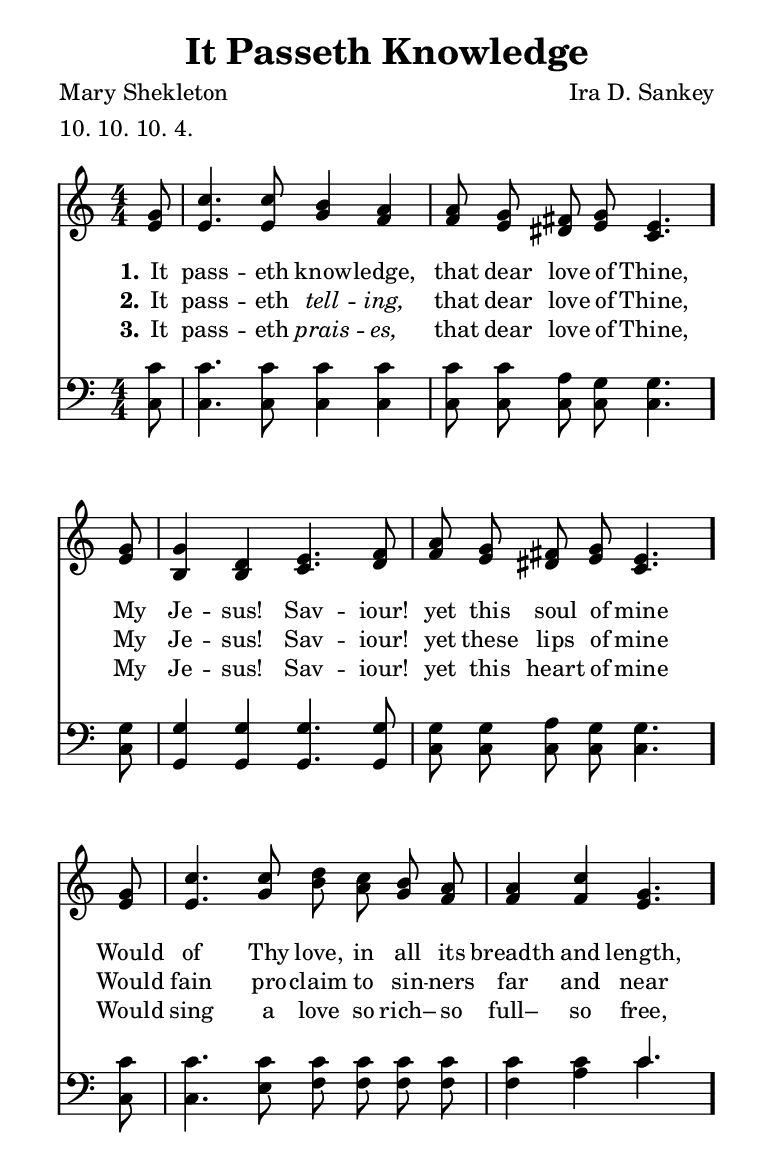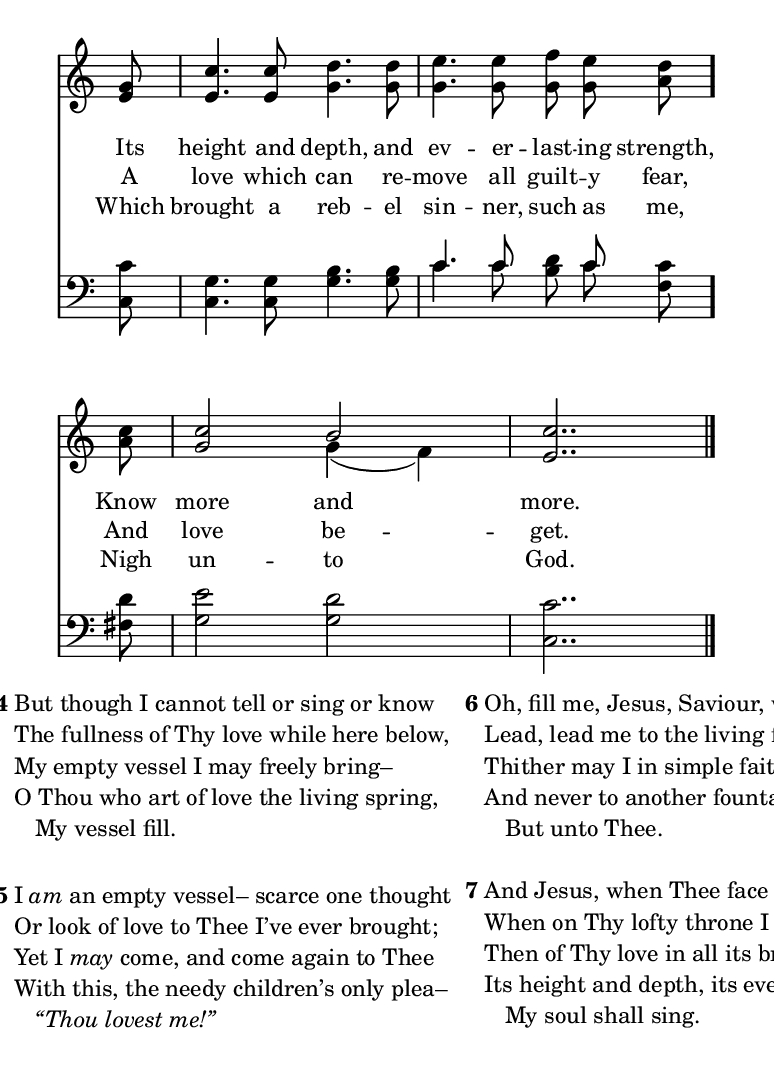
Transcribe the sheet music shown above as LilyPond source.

\include "common/global.ily"
\paper {
  \include "common/paper.ily"
  score-markup-spacing.padding = 2
  score-markup-spacing.basic-distance = 2
}

\header{
  hymnnumber = "229"
  title = "It Passeth Knowledge"
  tunename = ""
  meter = "10. 10. 10. 4."
  poet = "Mary Shekleton"
  composer = "Ira D. Sankey"
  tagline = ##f
}

global = {
  \include "common/overrides.ily"
  \override Staff.TimeSignature.style = #'numbered
  \time 4/4
  \override Score.MetronomeMark.transparent = ##t % hide all fermata changes too
  \tempo 4=80
  \key c \major
  \partial 8
  \autoBeamOff
}

patternA = { c8 | c4. c8 c4 c | c8 c c c c4. }
patternB = { c8 | c4 c c4. c8 | c c c c c4. }
patternC = { c8 | c4. c8 c c c c | c4 c c4. }
patternD = { c8 | c4. c8 c4. c8 | c4. c8 c c c }
patternE = { c8 | c2 c2 | c2.. }

notesSoprano = {
\global
\relative c'' {

  g8 | c4. c8 b4 a | a8 g fis g e4.
  g8 | g4 d e4. f8 | a g fis g e4.
  g8 | c4. c8 d c b a | a4 c g4. \eogbreak
  g8 | c4. c8 d4. d8 | e4. e8 f e d
  c8 | c2 b2 | c2..

  \bar "|."

}
}

notesAlto = {
\global
\relative e' {

  \changePitch \patternA { e | e e g f | f e dis e c }
  \changePitch \patternB { e | b b c d | f e dis e c }
  \changePitch \patternC { e | e g b a g f | f f e }
  \changePitch \patternD { e | e e g g | g g g g a }
  a8 | g2 g4( f) e2..

}
}

notesTenor = {
\global
\relative a {

  \changePitch \patternA { c | c c c c | c c a g g }
  \changePitch \patternB { g | g g g g | g g a g g }
  \changePitch \patternC { c | c c c c c c | c c c }
  \changePitch \patternD { c | g g b b | c c d c c }
  \changePitch \patternE { d | e d | c }

}
}

notesBass = {
\global
\relative f {

  \changePitch \patternA { c | c c c c | c c c c c }
  \changePitch \patternB { c | g g g g | c c c c c }
  \changePitch \patternC { c | c e f f f f | f a c }
  \changePitch \patternD { c, | c c g' g | c c b c f, }
  \changePitch \patternE { fis | g g | c, }

}
}

wordsA = \lyricmode {
\set stanza = "1."

It pass -- eth know -- ledge, that dear love of Thine, \bar "."
My Je -- sus! Sav -- iour! yet this soul of mine \bar "."
Would of Thy love, in all its breadth and length, \bar "."
Its height and depth, and ev -- er -- last -- ing strength, \bar "."
Know more and more. \bar "."

}

wordsB = \lyricmode {
\set stanza = "2."

It pass -- eth \italicsOn tell -- ing, \italicsOff that dear love of Thine,
My Je -- sus! Sav -- iour! yet these lips of mine
Would fain pro -- claim to sin -- ners far and near
A love which can re -- move all guilt -- y fear,
And love be -- get.

}

wordsC = \lyricmode {
\set stanza = "3."

It pass -- eth \italicsOn prais -- es, \italicsOff that dear love of Thine,
My Je -- sus! Sav -- iour! yet this heart of mine
Would sing a love so rich– so full– so free,
Which brought a reb -- el sin -- ner, such as me,
Nigh un -- to God.

}

wordsD = \markuplist {

\line { But though I cannot tell or sing or know }
\line { The fullness of Thy love while here below, }
\line { My empty vessel I may freely bring– }
\line { O Thou who art of love the living spring, }
\line { { \hspace #2 } My vessel fill. }

}

wordsE = \markuplist {

\line { I \italic am an empty vessel– scarce one thought }
\line { Or look of love to Thee I’ve ever brought; }
\line { Yet I \italic may come, and come again to Thee }
\line { With this, the needy children’s only plea– }
% `\italic { }` would get stripped in getlyrics
\line { { \hspace #2 } \italic “Thou \italic lovest \italic me!” }

}

wordsF = \markuplist {

\line { Oh, fill me, Jesus, Saviour, with Thy love; }
\line { Lead, lead me to the living fount above! }
\line { Thither may I in simple faith draw nigh }
\line { And never to another fountain fly, }
\line { { \hspace #2 } But unto Thee. }

}

wordsG = \markuplist {

\line { And Jesus, when Thee face to face I see, }
\line { When on Thy lofty throne I sit with Thee; }
\line { Then of Thy love in all its breadth and length, }
\line { Its height and depth, its everlasting strength, }
\line { { \hspace #2 } My soul shall sing. }

}

\score {
  \context ChoirStaff <<
    \context Staff = upper <<
      \set Staff.autoBeaming = ##f
      \set ChoirStaff.systemStartDelimiter = #'SystemStartBar
      \set ChoirStaff.printPartCombineTexts = ##f
      \partcombine #'(2 . 9) \notesSoprano \notesAlto
      \context NullVoice = sopranos { \voiceOne << \notesSoprano >> }
      \context NullVoice = altos { \voiceTwo << \notesAlto >> }
      \context Lyrics = one   \lyricsto sopranos \wordsA
      \context Lyrics = two   \lyricsto sopranos \wordsB
      \context Lyrics = three \lyricsto sopranos \wordsC
    >>
    \context Staff = men <<
      \set Staff.autoBeaming = ##f
      \clef bass
      \set ChoirStaff.printPartCombineTexts = ##f
      \partcombine #'(2 . 9) \notesTenor \notesBass
      \context NullVoice = tenors { \voiceOne << \notesTenor >> }
      \context NullVoice = basses { \voiceTwo << \notesBass >> }
    >>
  >>
  \layout {
    \include "common/layout.ily"
  }
  \midi{
    \include "common/midi.ily"
  }
}

\noPageBreak

\markup { \fill-line {
  \hspace #0.1
  \column {
  \line{ \bold 4 \column { \wordsD } } \combine \null \vspace #1
  \line{ \bold 5 \column { \wordsE } }
  }
  \hspace #0.1
  \column {
  \line{ \bold 6 \column { \wordsF } } \combine \null \vspace #1
  \line{ \bold 7 \column { \wordsG } }
  }
  \hspace #0.1
} }

\version "2.19.49"  % necessary for upgrading to future LilyPond versions.

% vi:set et ts=2 sw=2 ai nocindent syntax=lilypond:
